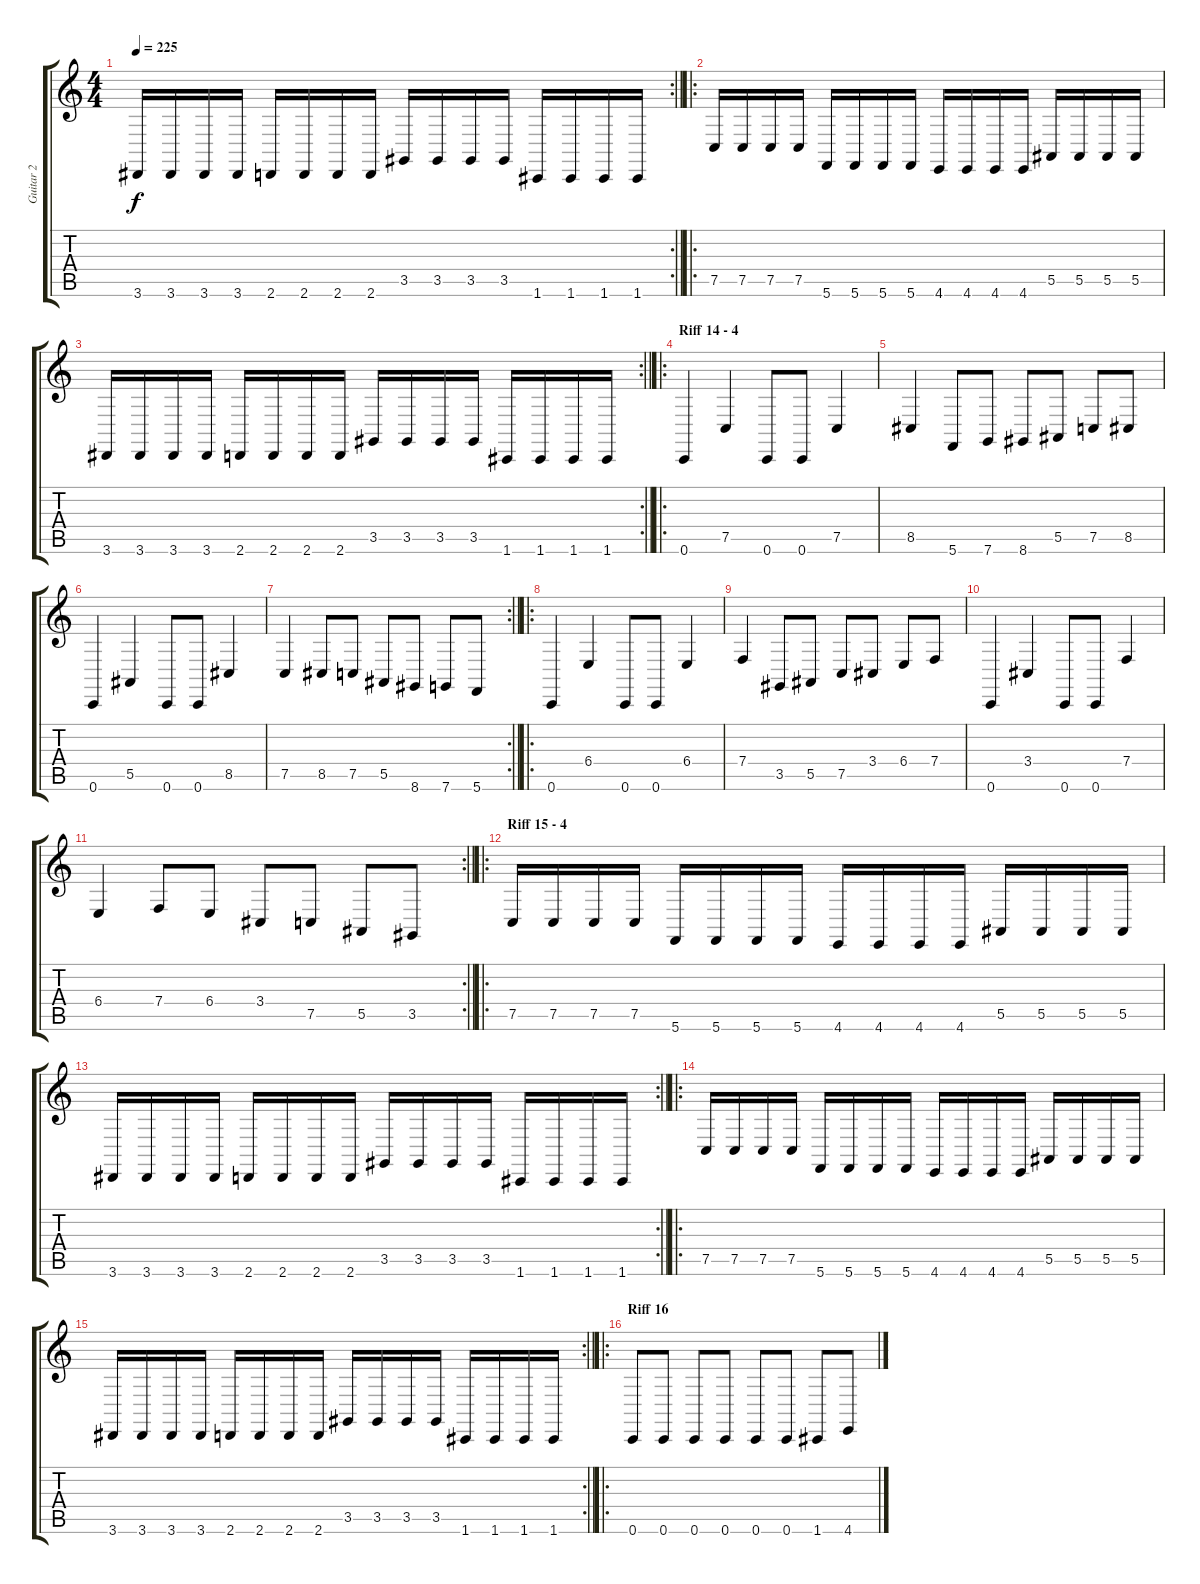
\track ("Guitar 2" "Guitar 2") {instrument electricgrandpiano}
\staff {score tabs}
\tuning (C4 G3 Eb3 Bb2 F2 C2) {hide}
\rc 2
\ts (4 4)
\tempo 225
\clef g2
\barLineRight lightlight
\ks c
3.6.16{dy f} 3.6.16 3.6.16 3.6.16 2.6.16 2.6.16 2.6.16 2.6.16 3.5.16 3.5.16 3.5.16 3.5.16 1.6.16 1.6.16 1.6.16 1.6.16 |
\ro
7.5.16 7.5.16 7.5.16 7.5.16 5.6.16 5.6.16 5.6.16 5.6.16 4.6.16 4.6.16 4.6.16 4.6.16 5.5.16 5.5.16 5.5.16 5.5.16 |
\rc 2
\barLineRight lightlight
3.6.16 3.6.16 3.6.16 3.6.16 2.6.16 2.6.16 2.6.16 2.6.16 3.5.16 3.5.16 3.5.16 3.5.16 1.6.16 1.6.16 1.6.16 1.6.16 |
\ro
\section ("" "Riff 14 - 4")
0.6.4 7.5.4 0.6.8 0.6.8 7.5.4 |
8.5.4 5.6.8 7.6.8 8.6.8 5.5.8 7.5.8 8.5.8 |
0.6.4 5.5.4 0.6.8 0.6.8 8.5.4 |
\rc 2
\barLineRight lightlight
7.5.4 8.5.8 7.5.8 5.5.8 8.6.8 7.6.8 5.6.8 |
\ro
0.6.4 6.4.4 0.6.8 0.6.8 6.4.4 |
7.4.4 3.5.8 5.5.8 7.5.8 3.4.8 6.4.8 7.4.8 |
0.6.4 3.4.4 0.6.8 0.6.8 7.4.4 |
\rc 2
\barLineRight lightlight
6.4.4 7.4.8 6.4.8 3.4.8 7.5.8 5.5.8 3.5.8 |
\ro
\section ("" "Riff 15 - 4")
7.5.16 7.5.16 7.5.16 7.5.16 5.6.16 5.6.16 5.6.16 5.6.16 4.6.16 4.6.16 4.6.16 4.6.16 5.5.16 5.5.16 5.5.16 5.5.16 |
\rc 2
\barLineRight lightlight
3.6.16 3.6.16 3.6.16 3.6.16 2.6.16 2.6.16 2.6.16 2.6.16 3.5.16 3.5.16 3.5.16 3.5.16 1.6.16 1.6.16 1.6.16 1.6.16 |
\ro
7.5.16 7.5.16 7.5.16 7.5.16 5.6.16 5.6.16 5.6.16 5.6.16 4.6.16 4.6.16 4.6.16 4.6.16 5.5.16 5.5.16 5.5.16 5.5.16 |
\rc 2
\barLineRight lightlight
3.6.16 3.6.16 3.6.16 3.6.16 2.6.16 2.6.16 2.6.16 2.6.16 3.5.16 3.5.16 3.5.16 3.5.16 1.6.16 1.6.16 1.6.16 1.6.16 |
\ro
\section ("" "Riff 16")
0.6.8 0.6.8 0.6.8 0.6.8 0.6.8 0.6.8 1.6.8 4.6.8
